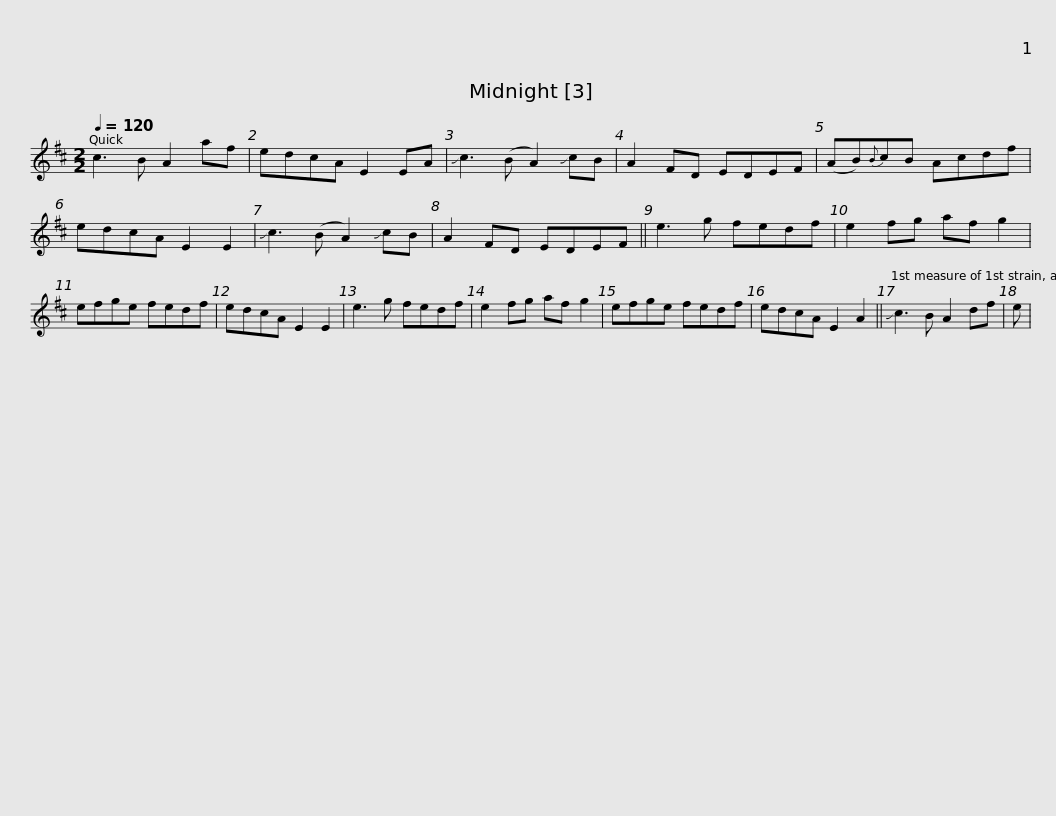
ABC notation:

X:1
L:1/8
Q:1/4=120
M:2/2
I:linebreak $
K:D
V:1 treble
V:1
 c3 B A2 af | edcA E2 EA | !slide!c3 (B A2) !slide!cB | A2 FD EDEF | (AB){B}cB Acdf | %5
 edcA E2 E2 |$ !slide!c3 (B A2) !slide!cB | A2 FD EDEF || e3 g fedf | e2 fg af g2 | %10
 efge fedf | edcA E2 E2 |$ e3 g fedf | e2 fg af g2 | efge fedf | %15
 edcA E2 A2 || !slide!c3 B A2 df | e | %18
